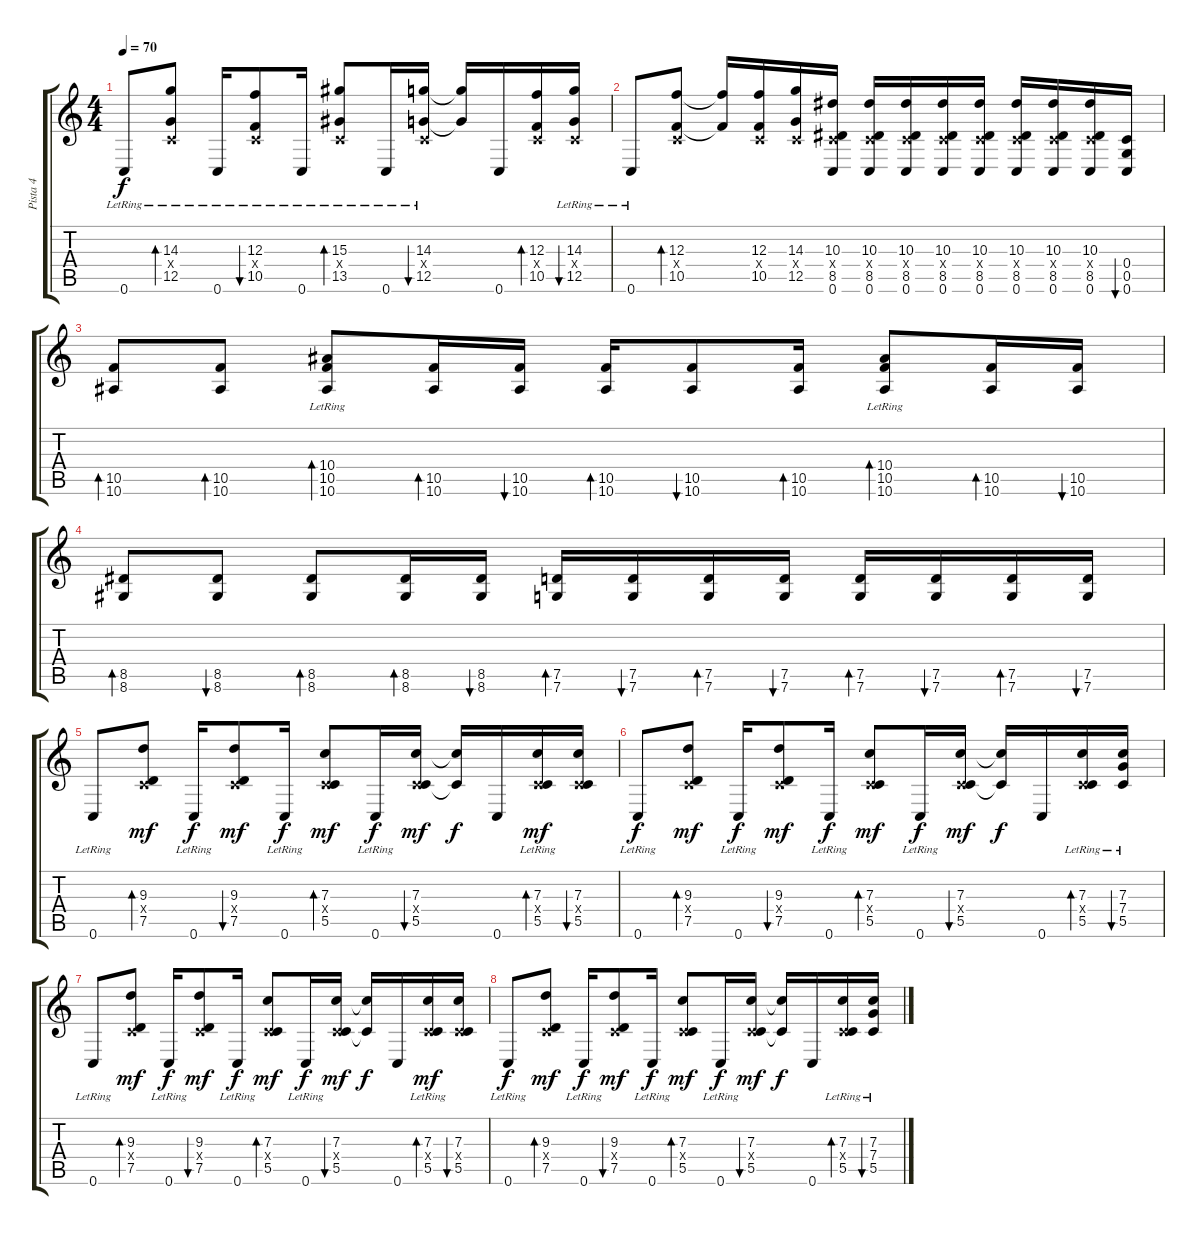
\track ("Pista 4" "Pista 4") {instrument acousticguitarsteel}
\staff {score tabs}
\tuning (D4 A3 F3 C3 G2 C2) {hide}
\ts (4 4)
\tempo 70
\clef g2
\ks c
0.6{lr}.8{dy f instrument distortionguitar} (14.3{lr} 0.4{x} 12.5{lr}).8{bd 60} 0.6{lr}.16 (12.3{lr} 0.4{x} 10.5{lr}).8{bu 60} 0.6{lr}.16 (15.3{lr} 0.4{x} 13.5{lr}).8{bd 60} 0.6{lr}.16 (14.3{lr} 0.4{x} 12.5{lr}).16{bu 60} (14.3{t} 12.5{t}).16 0.6.16 (12.3 0.4{x} 10.5).16{bd 60} (14.3{lr} 0.4{x} 12.5{lr}).16{bu 60} |
0.6{lr}.8 (12.3 0.4{x} 10.5).8{bd 60} (12.3{t} 10.5{t}).16 (12.3 0.4{x} 10.5).16 (14.3 0.4{x} 12.5).16 (10.3 0.4{x} 8.5 0.6).16 (10.3 0.4{x} 8.5 0.6).16 (10.3 0.4{x} 8.5 0.6).16 (10.3 0.4{x} 8.5 0.6).16 (10.3 0.4{x} 8.5 0.6).16 (10.3 0.4{x} 8.5 0.6).16 (10.3 0.4{x} 8.5 0.6).16 (10.3 0.4{x} 8.5 0.6).16 (0.4 0.5 0.6).16{bu 60} |
(10.5 10.6).8{bd 60} (10.5 10.6).8{bd 60} (10.4{lr} 10.5 10.6).8{bd 60} (10.5 10.6).16{bd 60} (10.5 10.6).16{bu 60} (10.5 10.6).16{bd 60} (10.5 10.6).8{bu 60} (10.5 10.6).16{bd 60} (10.4{lr} 10.5 10.6).8{bd 60} (10.5 10.6).16{bd 60} (10.5 10.6).16{bu 60} |
(8.5 8.6).8{bd 60} (8.5 8.6).8{bu 60} (8.5 8.6).8{bd 60} (8.5 8.6).16{bd 60} (8.5 8.6).16{bu 60} (7.5 7.6).16{bd 60} (7.5 7.6).16{bu 60} (7.5 7.6).16{bd 60} (7.5 7.6).16{bu 60} (7.5 7.6).16{bd 60} (7.5 7.6).16{bu 60} (7.5 7.6).16{bd 60} (7.5 7.6).16{bu 60} |
0.6{lr}.8 (9.3 0.4{x} 7.5).8{bd 60 dy mf} 0.6{lr}.16{dy f} (9.3 0.4{x} 7.5).8{bu 60 dy mf} 0.6{lr}.16{dy f} (7.3 0.4{x} 5.5).8{bd 60 dy mf} 0.6{lr}.16{dy f} (7.3 0.4{x} 5.5).16{bu 60 dy mf} (7.3{t} 5.5{t}).16{dy f} 0.6.16 (7.3{lr} 0.4{x} 5.5{lr}).16{bd 60 dy mf} (7.3 0.4{x} 5.5).16{bu 60} |
0.6{lr}.8{dy f} (9.3 0.4{x} 7.5).8{bd 60 dy mf} 0.6{lr}.16{dy f} (9.3 0.4{x} 7.5).8{bu 60 dy mf} 0.6{lr}.16{dy f} (7.3 0.4{x} 5.5).8{bd 60 dy mf} 0.6{lr}.16{dy f} (7.3 0.4{x} 5.5).16{bu 60 dy mf} (7.3{t} 5.5{t}).16{dy f} 0.6.16 (7.3{lr} 0.4{x} 5.5{lr}).16{bd 60} (7.3 7.4{lr} 5.5).16{bu 60} |
0.6{lr}.8{instrument distortionguitar} (9.3 0.4{x} 7.5).8{bd 60 dy mf} 0.6{lr}.16{dy f} (9.3 0.4{x} 7.5).8{bu 60 dy mf} 0.6{lr}.16{dy f} (7.3 0.4{x} 5.5).8{bd 60 dy mf} 0.6{lr}.16{dy f} (7.3 0.4{x} 5.5).16{bu 60 dy mf} (7.3{t} 5.5{t}).16{dy f} 0.6.16 (7.3{lr} 0.4{x} 5.5{lr}).16{bd 60 dy mf} (7.3 0.4{x} 5.5).16{bu 60} |
0.6{lr}.8{dy f instrument distortionguitar} (9.3 0.4{x} 7.5).8{bd 60 dy mf} 0.6{lr}.16{dy f} (9.3 0.4{x} 7.5).8{bu 60 dy mf} 0.6{lr}.16{dy f} (7.3 0.4{x} 5.5).8{bd 60 dy mf} 0.6{lr}.16{dy f} (7.3 0.4{x} 5.5).16{bu 60 dy mf} (7.3{t} 5.5{t}).16{dy f} 0.6.16 (7.3{lr} 0.4{x} 5.5{lr}).16{bd 60} (7.3 7.4{lr} 5.5).16{bu 60}
